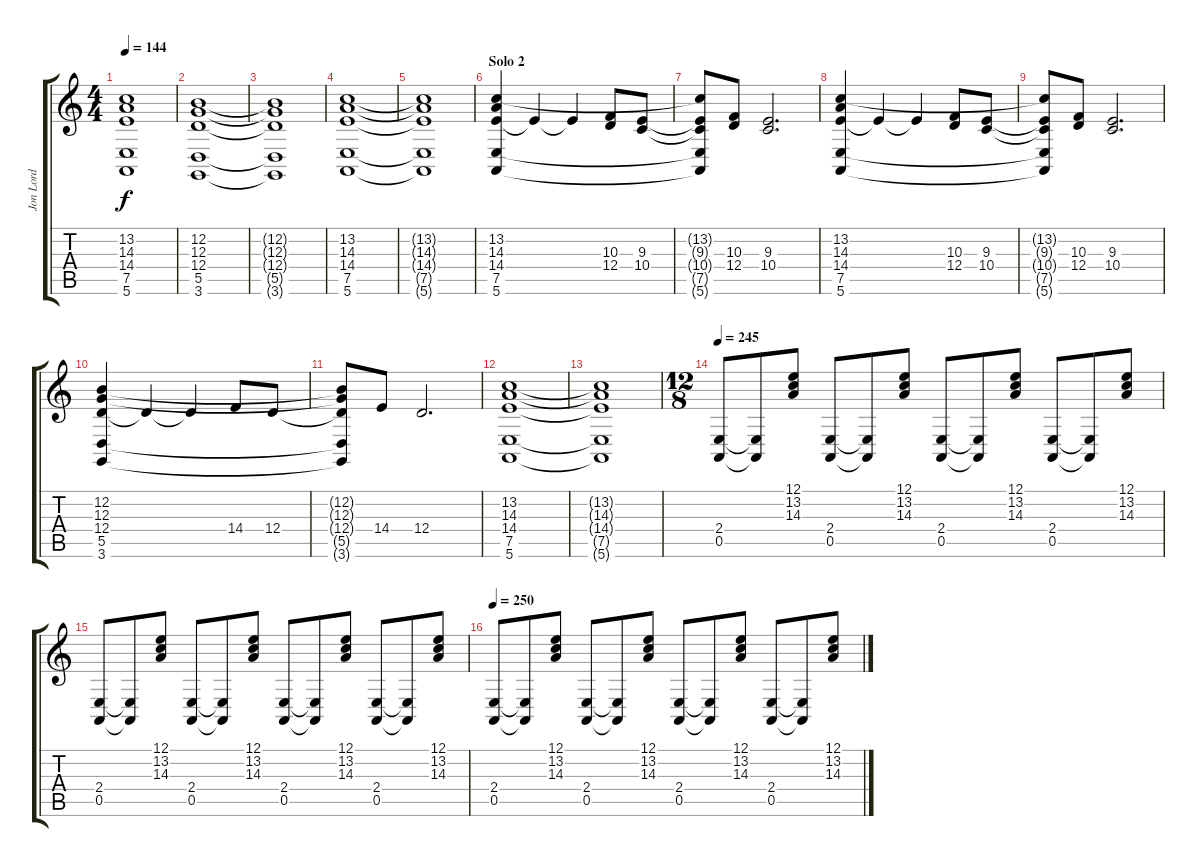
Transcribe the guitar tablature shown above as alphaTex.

\track ("Jon Lord" "Jon Lord") {instrument marimba}
\staff {score tabs}
\tuning (E4 B3 G3 D3 A2 E2) {hide}
\ts (4 4)
\tempo 144
\clef g2
\ks c
(13.2{t} 14.3{t} 14.4{t} 7.5{t} 5.6{t}).1{dy f} |
(12.2 12.3 12.4 5.5 3.6).1 |
(12.2{t} 12.3{t} 12.4{t} 5.5{t} 3.6{t}).1 |
(13.2 14.3 14.4 7.5 5.6).1 |
(13.2{t} 14.3{t} 14.4{t} 7.5{t} 5.6{t}).1 |
\section ("" "Solo 2")
(13.2 14.3 14.4 7.5 5.6).4 14.4{t}.4 14.4{t}.4 (10.3 12.4).8 (9.3 10.4).8 |
(13.2{t} 9.3{t} 10.4{t} 7.5{t} 5.6{t}).8 (10.3 12.4).8 (9.3 10.4).2{d} |
(13.2 14.3 14.4 7.5 5.6).4 14.4{t}.4 14.4{t}.4 (10.3 12.4).8 (9.3 10.4).8 |
(13.2{t} 9.3{t} 10.4{t} 7.5{t} 5.6{t}).8 (10.3 12.4).8 (9.3 10.4).2{d} |
(12.2 12.3 12.4 5.5 3.6).4 12.4{t}.4 12.4{t}.4 14.4.8 12.4.8 |
(12.2{t} 12.3{t} 12.4{t} 5.5{t} 3.6{t}).8 14.4.8 12.4.2{d} |
(13.2 14.3 14.4 7.5 5.6).1 |
(13.2{t} 14.3{t} 14.4{t} 7.5{t} 5.6{t}).1 |
\ts (12 8)
\tempo 245
(2.4 0.5).8 (2.4{t} 0.5{t}).8 (12.1 13.2 14.3).8 (2.4 0.5).8 (2.4{t} 0.5{t}).8 (12.1 13.2 14.3).8 (2.4 0.5).8 (2.4{t} 0.5{t}).8 (12.1 13.2 14.3).8 (2.4 0.5).8 (2.4{t} 0.5{t}).8 (12.1 13.2 14.3).8 |
(2.4 0.5).8 (2.4{t} 0.5{t}).8 (12.1 13.2 14.3).8 (2.4 0.5).8 (2.4{t} 0.5{t}).8 (12.1 13.2 14.3).8 (2.4 0.5).8 (2.4{t} 0.5{t}).8 (12.1 13.2 14.3).8 (2.4 0.5).8 (2.4{t} 0.5{t}).8 (12.1 13.2 14.3).8 |
\tempo 250
(2.4 0.5).8 (2.4{t} 0.5{t}).8 (12.1 13.2 14.3).8 (2.4 0.5).8 (2.4{t} 0.5{t}).8 (12.1 13.2 14.3).8 (2.4 0.5).8 (2.4{t} 0.5{t}).8 (12.1 13.2 14.3).8 (2.4 0.5).8 (2.4{t} 0.5{t}).8 (12.1 13.2 14.3).8
